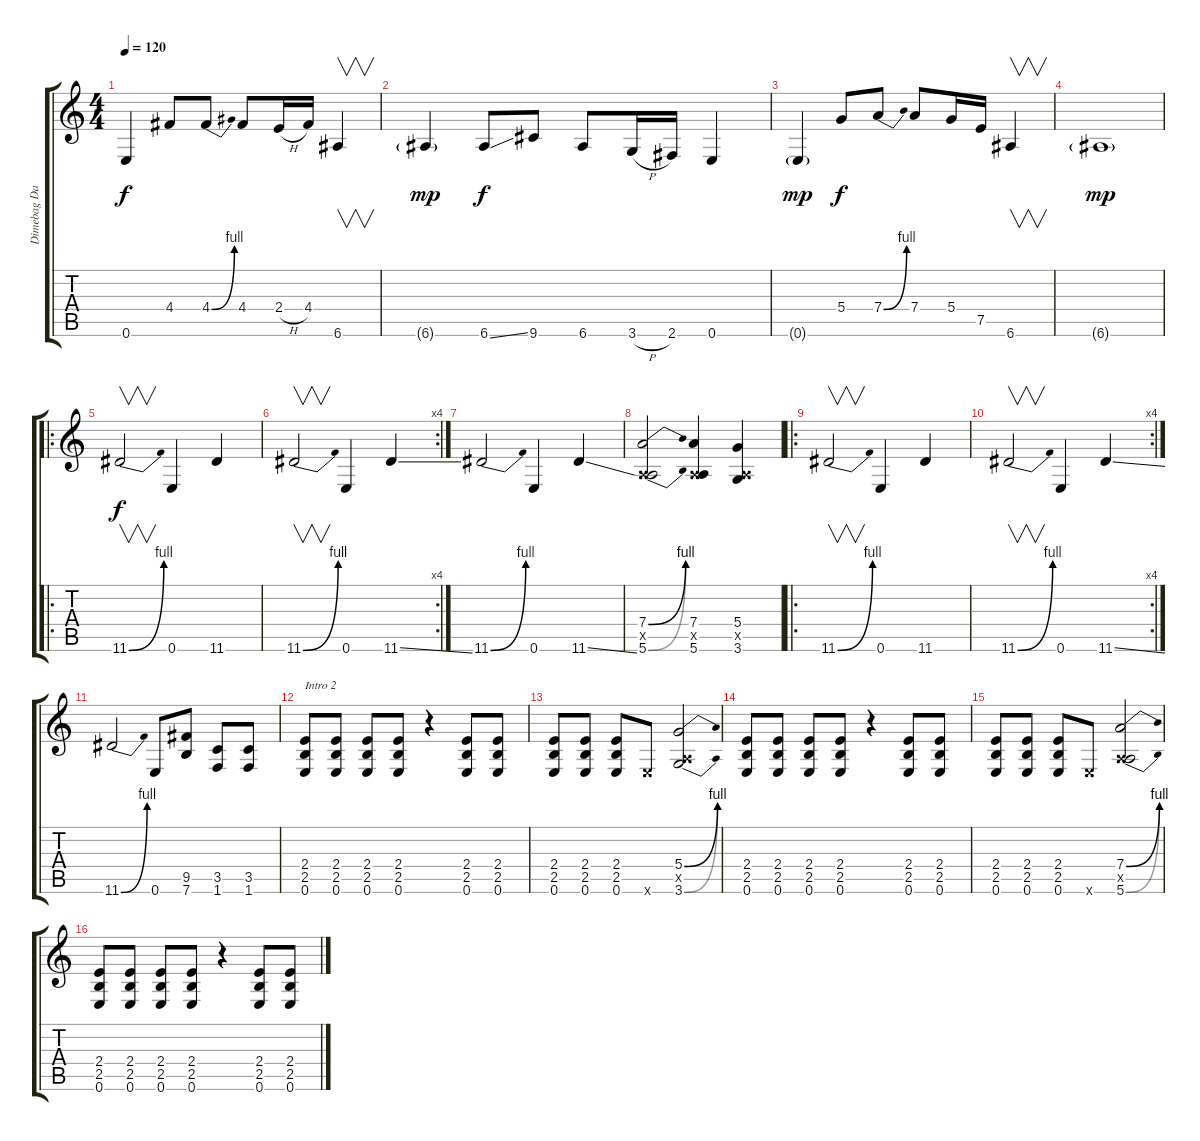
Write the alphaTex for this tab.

\track ("Dimebag Darrell" "Dimebag Da") {instrument overdrivenguitar}
\staff {score tabs}
\tuning (E4 B3 G3 D3 A2 E2) {hide}
\ts (4 4)
\tempo 120
\clef g2
\ks c
0.6.4{dy f} 4.4.8 4.4{be (bend 0 0 60 4)}.8 4.4.8 2.4{h}.16 4.4.16 6.6.4{v} |
6.6{g}.4{dy mp} 6.6{ss}.8{dy f} 9.6.8 6.6.8 3.6{h}.16 2.6.16 0.6.4 |
0.6{g}.4{dy mp} 5.4.8{dy f} 7.4{be (bend 0 0 60 4)}.8 7.4.8 5.4.16 7.5.16 6.6.4{v} |
6.6{g}.1{dy mp} |
\ro
11.6{be (bend 0 0 60 4)}.2{v dy f} 0.6.4 11.6.4 |
\rc 4
11.6{be (bend 0 0 60 4)}.2{v} 0.6.4 11.6{ss}.4 |
11.6{be (bend 0 0 60 4)}.2 0.6.4 11.6{ss}.4 |
(7.4{be (bend 0 0 60 4)} 0.5{x} 5.6{be (bend 0 0 60 4)}).2 (7.4 0.5{x} 5.6).4 (5.4 0.5{x} 3.6).4 |
\ro
11.6{be (bend 0 0 60 4)}.2{v} 0.6.4 11.6.4 |
\rc 4
11.6{be (bend 0 0 60 4)}.2{v} 0.6.4 11.6{ss}.4 |
11.6{be (bend 0 0 60 4)}.2 0.6.8 (9.5 7.6).8 (3.5 1.6).8 (3.5 1.6).8 |
(2.4 2.5 0.6).8{txt "Intro 2"} (2.4 2.5 0.6).8 (2.4 2.5 0.6).8 (2.4 2.5 0.6).8 r.4 (2.4 2.5 0.6).8 (2.4 2.5 0.6).8 |
(2.4 2.5 0.6).8 (2.4 2.5 0.6).8 (2.4 2.5 0.6).8 0.6{x}.8 (5.4{be (bend 0 0 60 4)} 0.5{x} 3.6{be (bend 0 0 60 4)}).2 |
(2.4 2.5 0.6).8 (2.4 2.5 0.6).8 (2.4 2.5 0.6).8 (2.4 2.5 0.6).8 r.4 (2.4 2.5 0.6).8 (2.4 2.5 0.6).8 |
(2.4 2.5 0.6).8 (2.4 2.5 0.6).8 (2.4 2.5 0.6).8 0.6{x}.8 (7.4{be (bend 0 0 60 4)} 0.5{x} 5.6{be (bend 0 0 60 4)}).2 |
(2.4 2.5 0.6).8 (2.4 2.5 0.6).8 (2.4 2.5 0.6).8 (2.4 2.5 0.6).8 r.4 (2.4 2.5 0.6).8 (2.4 2.5 0.6).8
